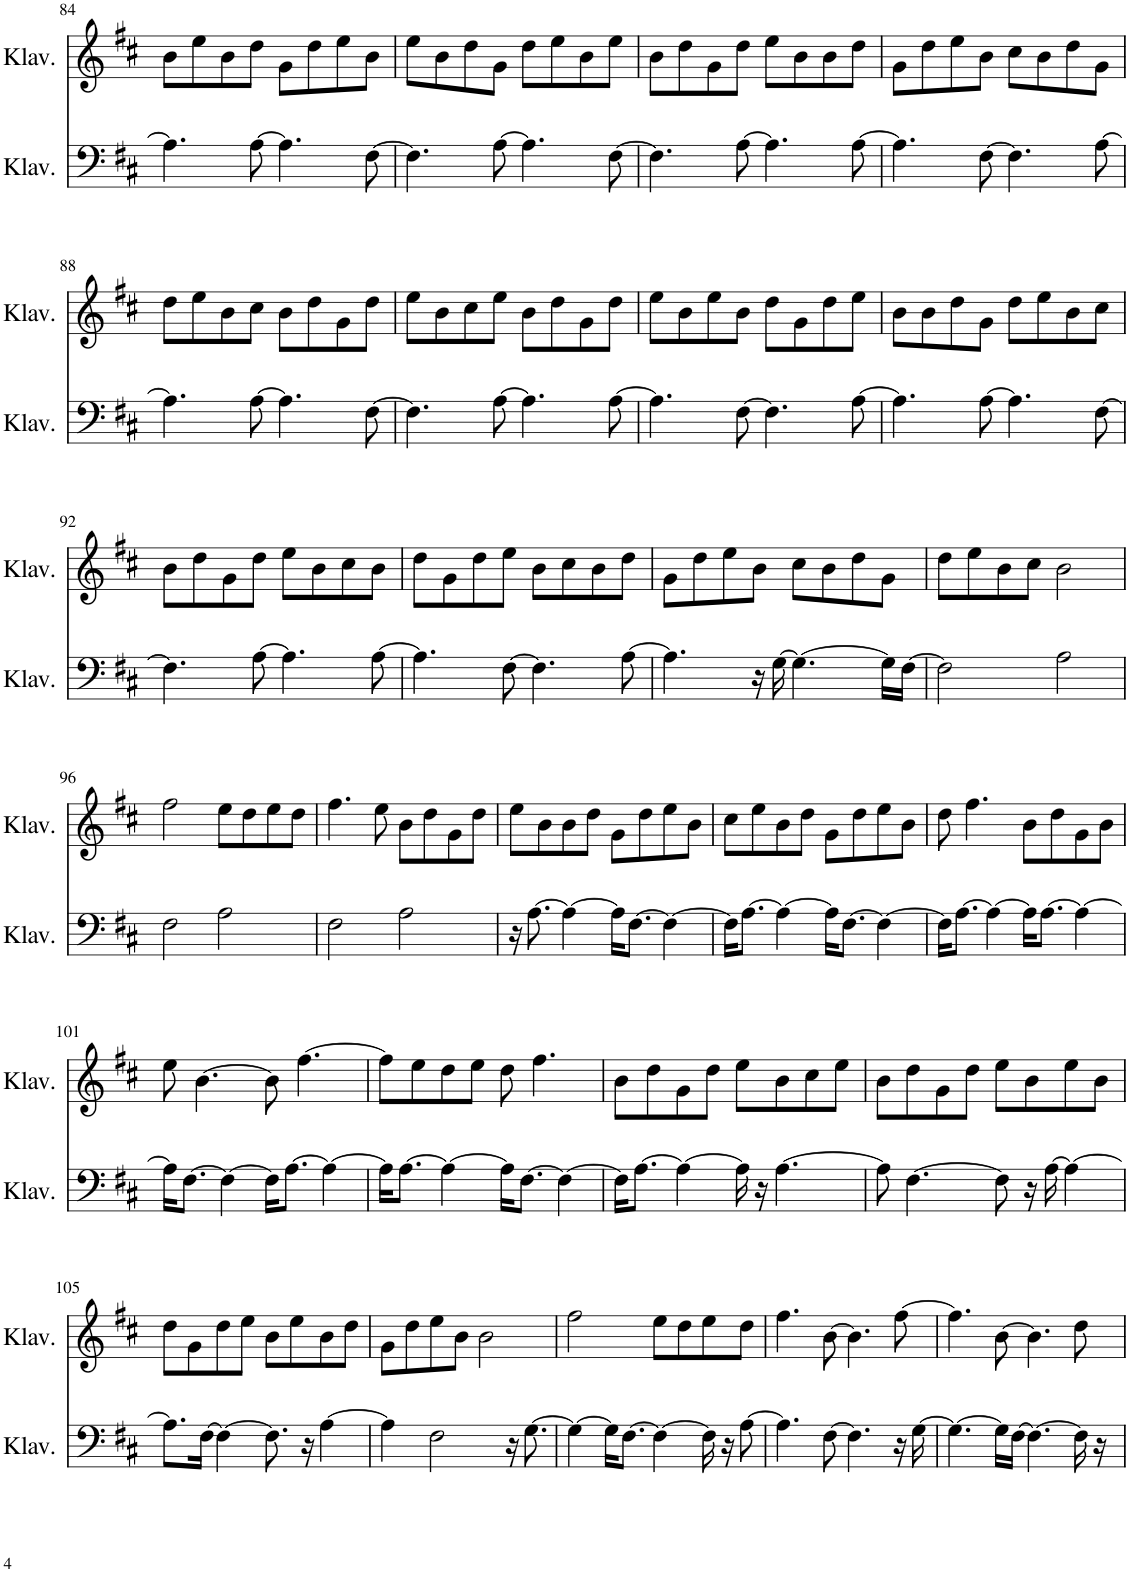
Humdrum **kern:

**kern	**kern
*part2	*part1
*staff2	*staff1
*I"Klavier	*I"Klavier
*I'Klav.	*I'Klav.
!!LO:PB:g=z
*clefF4	*clefG2
*k[f#c#]	*k[f#c#]
*M4/4	*M4/4
=84	=84
4.A\]	8b\L
.	8ee\
.	8b\
[8A\	8dd\J
4.A\]	8g\L
.	8dd\
.	8ee\
[8F#\	8b\J
=85	=85
4.F#\]	8ee\L
.	8b\
.	8dd\
[8A\	8g\J
4.A\]	8dd\L
.	8ee\
.	8b\
[8F#\	8ee\J
=86	=86
4.F#\]	8b\L
.	8dd\
.	8g\
[8A\	8dd\J
4.A\]	8ee\L
.	8b\
.	8b\
[8A\	8dd\J
=87	=87
4.A\]	8g\L
.	8dd\
.	8ee\
[8F#\	8b\J
4.F#\]	8cc#\L
.	8b\
.	8dd\
[8A\	8g\J
!!LO:LB:g=z
=88	=88
4.A\]	8dd\L
.	8ee\
.	8b\
[8A\	8cc#\J
4.A\]	8b\L
.	8dd\
.	8g\
[8F#\	8dd\J
=89	=89
4.F#\]	8ee\L
.	8b\
.	8cc#\
[8A\	8ee\J
4.A\]	8b\L
.	8dd\
.	8g\
[8A\	8dd\J
=90	=90
4.A\]	8ee\L
.	8b\
.	8ee\
[8F#\	8b\J
4.F#\]	8dd\L
.	8g\
.	8dd\
[8A\	8ee\J
=91	=91
4.A\]	8b\L
.	8b\
.	8dd\
[8A\	8g\J
4.A\]	8dd\L
.	8ee\
.	8b\
[8F#\	8cc#\J
!!LO:LB:g=z
=92	=92
4.F#\]	8b\L
.	8dd\
.	8g\
[8A\	8dd\J
4.A\]	8ee\L
.	8b\
.	8cc#\
[8A\	8b\J
=93	=93
4.A\]	8dd\L
.	8g\
.	8dd\
[8F#\	8ee\J
4.F#\]	8b\L
.	8cc#\
.	8b\
[8A\	8dd\J
=94	=94
4.A\]	8g\L
.	8dd\
.	8ee\
16r	8b\J
[16G\	.
4.G\_	8cc#\L
.	8b\
.	8dd\
16G\LL]	8g\J
[16F#\JJ	.
=95	=95
2F#\]	8dd\L
.	8ee\
.	8b\
.	8cc#\J
2A\	2b\
!!LO:LB:g=z
=96	=96
2F#\	2ff#\
2A\	8ee\L
.	8dd\
.	8ee\
.	8dd\J
=97	=97
2F#\	4.ff#\
.	8ee\
2A\	8b\L
.	8dd\
.	8g\
.	8dd\J
=98	=98
16r	8ee\L
[8.A\	.
.	8b\
4A\_	8b\
.	8dd\J
16A\KL]	8g\L
[8.F#\J	.
.	8dd\
4F#\_	8ee\
.	8b\J
=99	=99
16F#\KL]	8cc#\L
[8.A\J	.
.	8ee\
4A\_	8b\
.	8dd\J
16A\KL]	8g\L
[8.F#\J	.
.	8dd\
4F#\_	8ee\
.	8b\J
=100	=100
16F#\KL]	8dd\
[8.A\J	.
.	4.ff#\
4A\_	.
16A\KL]	8b\L
[8.A\J	.
.	8dd\
4A\_	8g\
.	8b\J
!!LO:LB:g=z
=101	=101
16A\KL]	8ee\
[8.F#\J	.
.	[4.b\
4F#\_	.
16F#\KL]	8b\]
[8.A\J	.
.	[4.ff#\
4A\_	.
=102	=102
16A\KL]	8ff#\L]
[8.A\J	.
.	8ee\
4A\_	8dd\
.	8ee\J
16A\KL]	8dd\
[8.F#\J	.
.	4.ff#\
4F#\_	.
=103	=103
16F#\KL]	8b\L
[8.A\J	.
.	8dd\
4A\_	8g\
.	8dd\J
16A\]	8ee\L
16r	.
[4.A\	8b\
.	8cc#\
.	8ee\J
=104	=104
8A\]	8b\L
[4.F#\	8dd\
.	8g\
.	8dd\J
8F#\]	8ee\L
16r	8b\
[16A\	.
4A\_	8ee\
.	8b\J
!!LO:LB:g=z
=105	=105
8.A\L]	8dd\L
.	8g\
[16F#\Jk	.
4F#\_	8dd\
.	8ee\J
8.F#\]	8b\L
.	8ee\
16r	.
[4A\	8b\
.	8dd\J
=106	=106
4A\]	8g\L
.	8dd\
2F#\	8ee\
.	8b\J
.	2b\
16r	.
[8.G\	.
=107	=107
4G\_	2ff#\
16G\KL]	.
[8.F#\J	.
4F#\_	8ee\L
.	8dd\
16F#\]	8ee\
16r	.
[8A\	8dd\J
=108	=108
4.A\]	4.ff#\
[8F#\	[8b\
4.F#\]	4.b\]
16r	[8ff#\
[16G\	.
=109	=109
4.G\_	4.ff#\]
16G\LL]	[8b\
[16F#\JJ	.
4.F#\_	4.b\]
16F#\]	8dd\
16r	.
=	=
*-	*-
